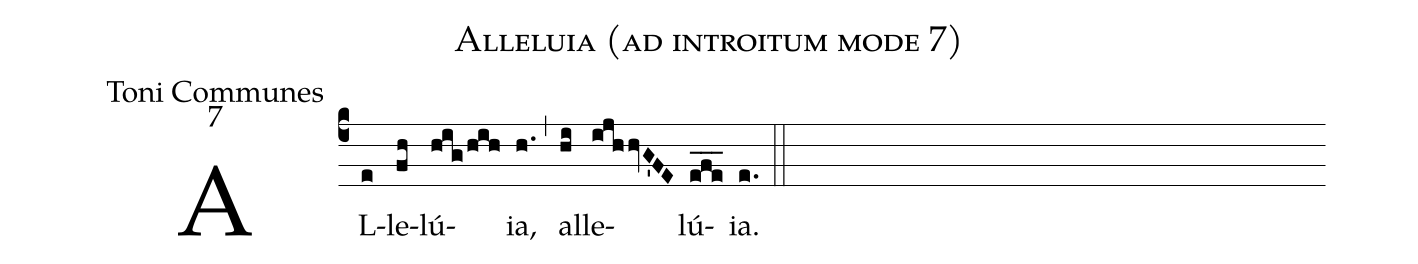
name:Alleluia (ad introitum mode 7);
office-part:Toni Communes;
mode:7;
%%
(c4) AL(e)le(fh)lú(hig!/hih)ia,(h.) (,) al(hi)le(ijhhvG'FE)lú(efe___)ia.(e.) (::)
